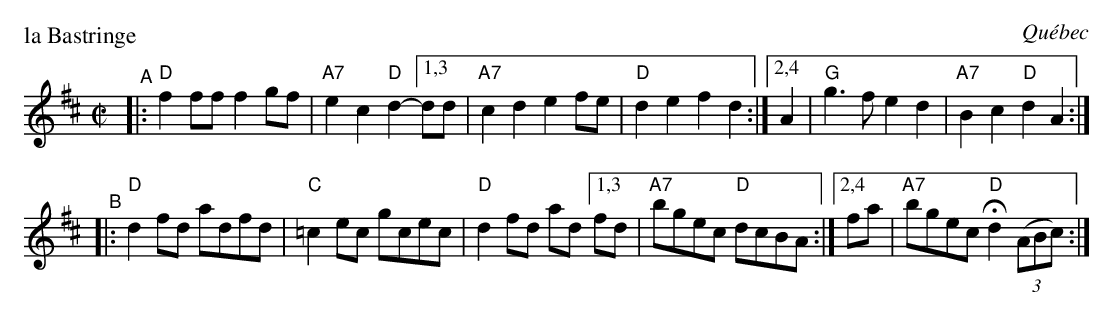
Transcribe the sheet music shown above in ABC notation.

X:1
P: la Bastringe
O: Qu\'ebec
M: C|
L: 1/8
K: D
"^A"\
|:"D"f2ff f2gf | "A7"e2c2 "D"d2 [1,3 -dd |"A7"c2d2 e2fe | "D"d2e2 f2d2 \
                              :|[2,4  A2 |"G"g3f e2d2 | "A7"B2c2 "D"d2A2 :|
"^B"\
|:"D"d2fd adfd | "C"=c2ec gcec | "D"d2fd ad [1,3 fd | "A7"bgec "D"dcBA \
                                          :|[2,4 fa | "A7"bgec "D"Hd2 ((3ABc) :|
